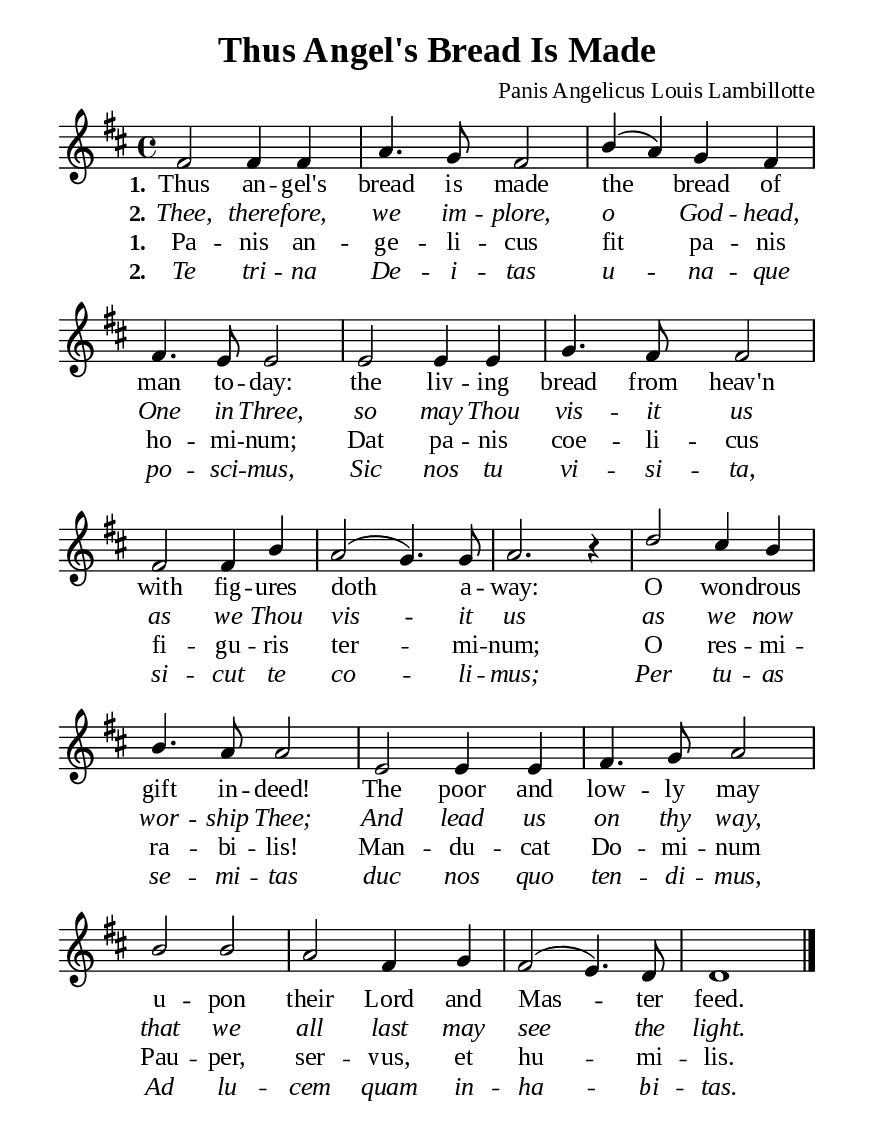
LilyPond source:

\version "2.18.2"

\header {
  title = "Thus Angel's Bread Is Made"
  composer = "Panis Angelicus Louis Lambillotte"
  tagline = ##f
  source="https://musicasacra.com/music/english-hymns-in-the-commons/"
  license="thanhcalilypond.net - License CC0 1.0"
}

global= {
  \key d \major
  \time 4/4
  \override Score.BarNumber.break-visibility = ##(#f #f #f)
  \override Lyrics.LyricSpace.minimum-distance = #3.0
}

\paper {
  #(set-paper-size "a5")
  top-margin = 10\mm
  bottom-margin = 10\mm
  left-margin = 10\mm
  right-margin = 10\mm
  indent = #0
  #(define fonts
	 (make-pango-font-tree "Liberation Serif"
	 		       "Liberation Serif"
			       "Liberation Serif"
			       (/ 20 20)))
  system-system-spacing = #'((basic-distance . 3) (padding . 3))
}

printItalic = \with {
  \override LyricText.font-shape = #'italic
}

% Verse music
musicVerseSoprano = \relative c' {
  %{	01	%} fis2 fis4 fis |
  %{	02	%} a4. g8 fis2 |
  %{	03	%} b4 (a) g fis |
  %{	04	%} fis4. e8 e2 |
  %{	05	%} e2 e4 e |
  %{	06	%} g4. fis8 fis2 |
  %{	07	%} fis fis4 b |
  %{	08	%} a2 (g4.) g8 |
  %{	09	%} a2. r4 |
  %{	10	%} d2 cis4 b |
  %{	11	%} b4. a8 a2 |
  %{	12	%} e2 e4 e |
  %{	13	%} fis4. g8 a2 |
  %{	14	%} b b |
  %{	15	%} a fis4 g |
  %{	16	%} fis2 (e4.) d8 |
  %{	17	%} d1 \bar "|."
}

% Verse lyrics
verseOne = \lyricmode {
  \set stanza = #"1."
  Thus an -- gel's bread is made
  the bread of man to -- day:
  the liv -- ing bread from heav'n with fig -- ures doth a -- way:
  O won -- drous gift in -- deed!
  The poor and low -- ly may u -- pon their Lord and Mas -- ter feed.
}

verseTwo = \lyricmode {
  \set stanza = #"2."
  Thee, there -- fore, we im -- plore,
  o God -- head, One in Three,
  so may Thou vis -- it us as we Thou vis -- it us
  as we now wor -- ship Thee;
  And lead us on thy way,
  that we all last may see the light.
}

verseLatinOne = \lyricmode {
  \set stanza = #"1."
  Pa -- nis an -- ge -- li -- cus fit pa -- nis ho -- mi -- num;
  Dat pa -- nis coe -- li -- cus fi -- gu -- ris ter -- mi -- num;
  O res -- mi -- ra -- bi -- lis! Man -- du -- cat Do -- mi -- num Pau -- per,
  ser -- vus, et hu -- mi -- lis.
}

verseLatinTwo = \lyricmode {
  \set stanza = #"2."
  Te tri -- na De -- i -- tas u -- na -- que po -- sci -- mus,
  Sic nos tu vi -- si -- ta, si -- cut te co -- li -- mus;
  Per tu -- as se -- mi -- tas duc nos quo ten -- di -- mus,
  Ad lu -- cem quam in -- ha -- bi -- tas.
}

% Layout
\score {
    \new ChoirStaff <<
      \new Staff <<
        \clef "treble"
        \new Voice = "sopranos" { \global \stemUp \slurUp \musicVerseSoprano }
      >>
      \new Lyrics \lyricsto sopranos \verseOne
      \new Lyrics \printItalic \lyricsto sopranos \verseTwo
      \new Lyrics \lyricsto sopranos \verseLatinOne
      \new Lyrics \printItalic \lyricsto sopranos \verseLatinTwo
    >>
}
